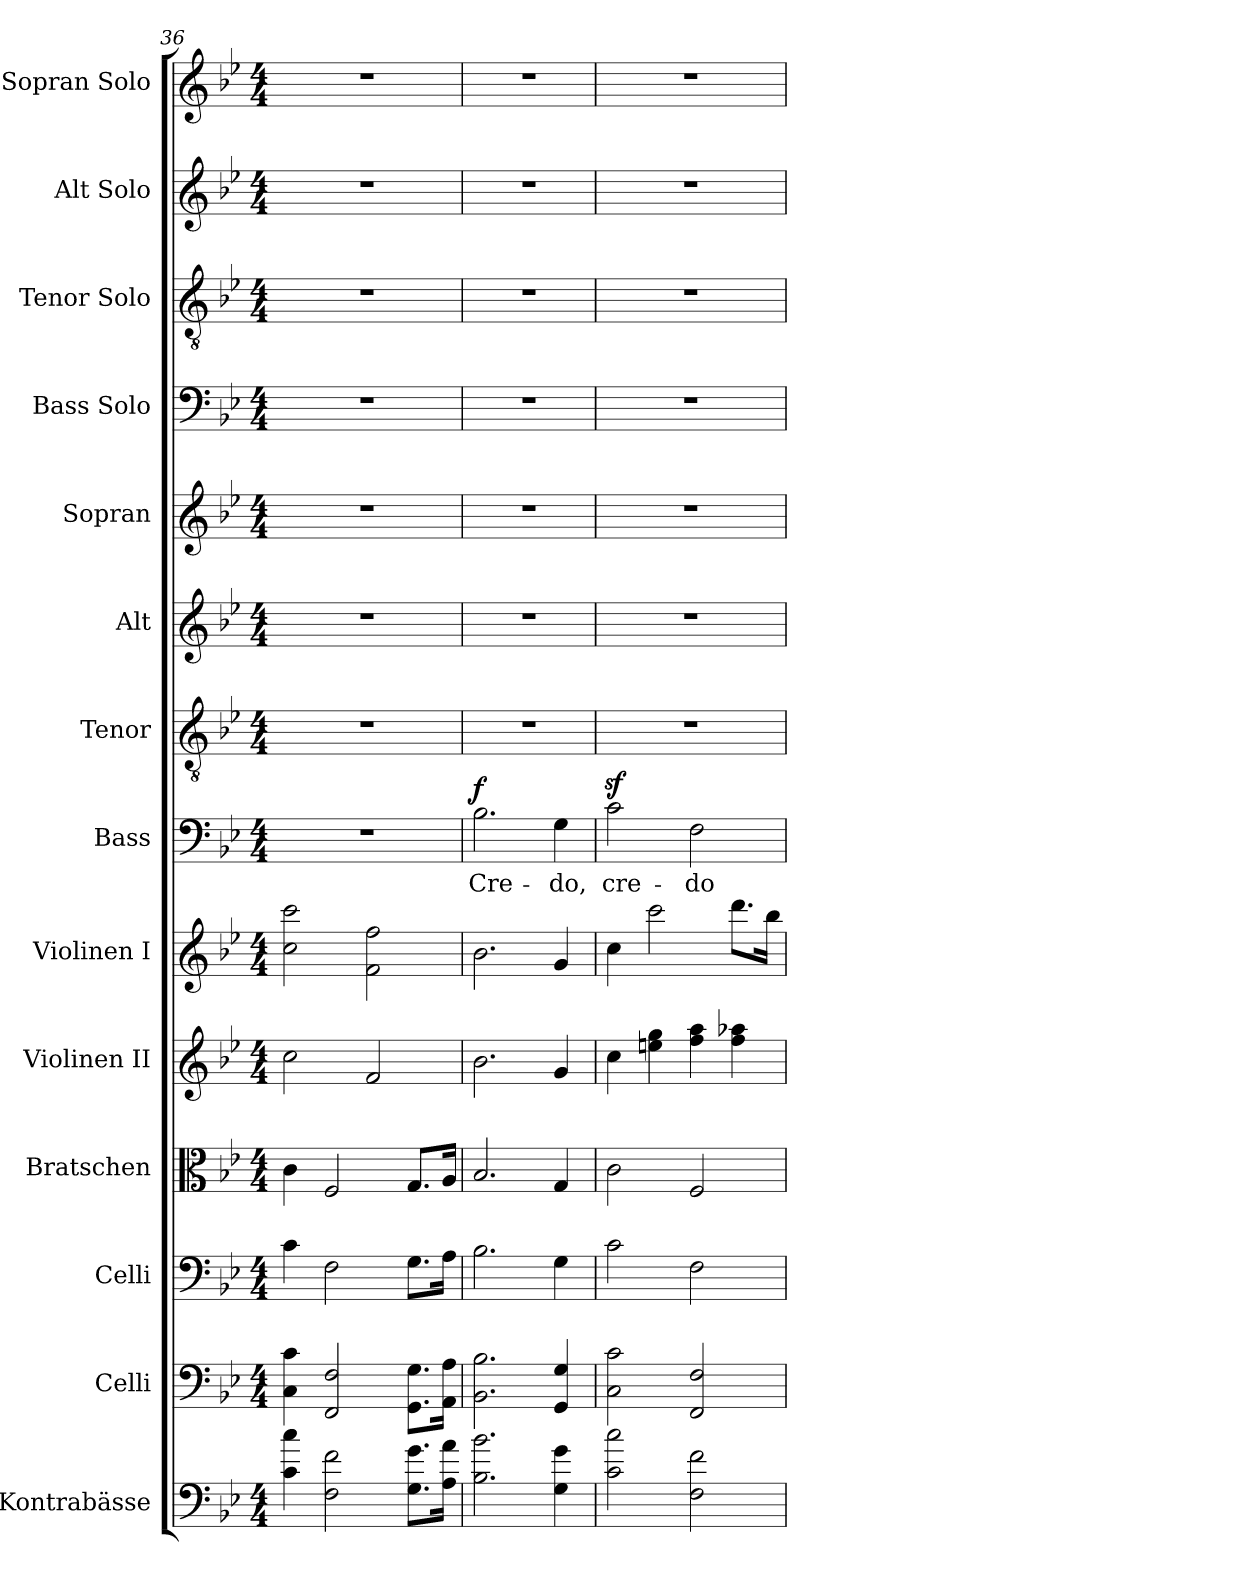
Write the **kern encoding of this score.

**kern	**kern	**kern	**kern	**kern	**kern	**kern	**text	**dynam	**kern	**kern	**kern	**kern	**kern	**kern	**kern
*part14	*part13	*part12	*part11	*part10	*part9	*part8	*part8	*part8	*part7	*part6	*part5	*part4	*part3	*part2	*part1
*staff14	*staff13	*staff12	*staff11	*staff10	*staff9	*staff8	*staff8	*staff8	*staff7	*staff6	*staff5	*staff4	*staff3	*staff2	*staff1
*I"Kontrabässe	*I"Celli	*I"Celli	*I"Bratschen	*I"Violinen II	*I"Violinen I	*I"Bass	*	*	*I"Tenor	*I"Alt	*I"Sopran	*I"Bass Solo	*I"Tenor Solo	*I"Alt Solo	*I"Sopran Solo
*	*I'Cl.	*	*	*	*I'Vl.	*I'B.	*	*	*I'T.	*I'A.	*I'S.	*I'B.S.	*I'T.S.	*I'A.S.	*I'S.S.
*clefF4	*clefF4	*clefF4	*clefC3	*clefG2	*clefG2	*clefF4	*	*	*clefGv2	*clefG2	*clefG2	*clefF4	*clefGv2	*clefG2	*clefG2
*ITrd7c12	*	*	*	*	*	*	*	*	*	*	*	*	*	*	*
*k[b-e-]	*k[b-e-]	*k[b-e-]	*k[b-e-]	*k[b-e-]	*k[b-e-]	*k[b-e-]	*	*	*k[b-e-]	*k[b-e-]	*k[b-e-]	*k[b-e-]	*k[b-e-]	*k[b-e-]	*k[b-e-]
*B-:	*B-:	*B-:	*B-:	*B-:	*B-:	*B-:	*	*	*B-:	*B-:	*B-:	*B-:	*B-:	*B-:	*B-:
*M4/4	*M4/4	*M4/4	*M4/4	*M4/4	*M4/4	*M4/4	*	*	*M4/4	*M4/4	*M4/4	*M4/4	*M4/4	*M4/4	*M4/4
=36	=36	=36	=36	=36	=36	=36	=36	=36	=36	=36	=36	=36	=36	=36	=36
4C\ 4c\	4C\ 4c\	4c\	4c\	2cc\	2cc\ 2ccc\	1r	.	.	1r	1r	1r	1r	1r	1r	1r
2FF\ 2F\	2FF/ 2F/	2F\	2F/	.	.	.	.	.	.	.	.	.	.	.	.
.	.	.	.	2f/	2f\ 2ff\	.	.	.	.	.	.	.	.	.	.
8.GG\ 8.G\L	8.GG\ 8.G\L	8.G\L	8.G/L	.	.	.	.	.	.	.	.	.	.	.	.
16AA\ 16A\Jk	16AA\ 16A\Jk	16A\Jk	16A/Jk	.	.	.	.	.	.	.	.	.	.	.	.
!!LO:LB:g=z
=37	=37	=37	=37	=37	=37	=37	=37	=37	=37	=37	=37	=37	=37	=37	=37
!!LO:REH:place=s1:a:fs=14:t=A
*	*	*	*	*	*	*	*	*	*	*	*	*	*	*	*MM144
!	!	!	!	!	!	!	!LO:LY:b	!LO:DY:a	!	!	!	!	!	!	!
2.BB-\ 2.B-\	2.BB-\ 2.B-\	2.B-\	2.B-/	2.b-\	2.b-\	2.B-\	-Cre--	f	1r	1r	1r	1r	1r	1r	1r
!	!	!	!	!	!	!	!LO:LY:b	!	!	!	!	!	!	!	!
4GG\ 4G\	4GG/ 4G/	4G\	4G/	4g/	4g/	4G\	do,	.	.	.	.	.	.	.	.
=38	=38	=38	=38	=38	=38	=38	=38	=38	=38	=38	=38	=38	=38	=38	=38
!	!	!	!	!	!	!	!LO:LY:b	!	!	!	!	!	!	!	!
2C\ 2c\	2C\ 2c\	2c\	2c\	4cc\	4cc\	2cz>\	-cre-	.	1r	1r	1r	1r	1r	1r	1r
.	.	.	.	4een\ 4gg\	2ccc\	.	.	.	.	.	.	.	.	.	.
!	!	!	!	!	!	!	!LO:LY:b	!	!	!	!	!	!	!	!
2FF\ 2F\	2FF/ 2F/	2F\	2F/	4ff\ 4aa\	.	2F\	do	.	.	.	.	.	.	.	.
.	.	.	.	4ff\ 4aa-X\	8.ddd\L	.	.	.	.	.	.	.	.	.	.
.	.	.	.	.	16bb-\Jk	.	.	.	.	.	.	.	.	.	.
=	=	=	=	=	=	=	=	=	=	=	=	=	=	=	=
*-	*-	*-	*-	*-	*-	*-	*-	*-	*-	*-	*-	*-	*-	*-	*-
